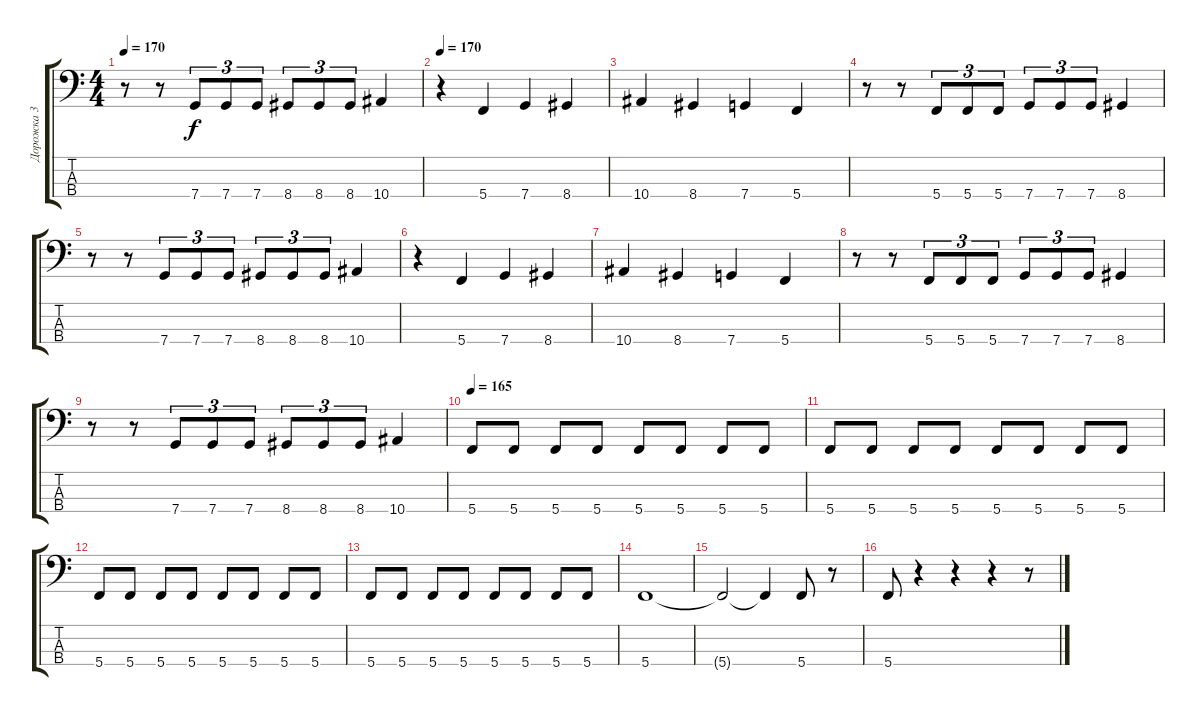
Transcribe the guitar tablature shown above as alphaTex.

\track ("Дорожка 3" "Дорожка 3") {instrument electricbasspick}
\staff {score tabs}
\tuning (F2 C2 G1 C1) {hide}
\ts (4 4)
\tempo 170
\clef f4
\ks c
r.8{dy f} r.8 7.4.8{tu (3 2)} 7.4.8{tu (3 2)} 7.4.8{tu (3 2)} 8.4.8{tu (3 2)} 8.4.8{tu (3 2)} 8.4.8{tu (3 2)} 10.4.4 |
\tempo 170
r.4 5.4.4 7.4.4 8.4.4 |
10.4.4 8.4.4 7.4.4 5.4.4 |
r.8 r.8 5.4.8{tu (3 2)} 5.4.8{tu (3 2)} 5.4.8{tu (3 2)} 7.4.8{tu (3 2)} 7.4.8{tu (3 2)} 7.4.8{tu (3 2)} 8.4.4 |
r.8 r.8 7.4.8{tu (3 2)} 7.4.8{tu (3 2)} 7.4.8{tu (3 2)} 8.4.8{tu (3 2)} 8.4.8{tu (3 2)} 8.4.8{tu (3 2)} 10.4.4 |
r.4 5.4.4 7.4.4 8.4.4 |
10.4.4 8.4.4 7.4.4 5.4.4 |
r.8 r.8 5.4.8{tu (3 2)} 5.4.8{tu (3 2)} 5.4.8{tu (3 2)} 7.4.8{tu (3 2)} 7.4.8{tu (3 2)} 7.4.8{tu (3 2)} 8.4.4 |
r.8 r.8 7.4.8{tu (3 2)} 7.4.8{tu (3 2)} 7.4.8{tu (3 2)} 8.4.8{tu (3 2)} 8.4.8{tu (3 2)} 8.4.8{tu (3 2)} 10.4.4 |
\tempo 165
5.4.8 5.4.8 5.4.8 5.4.8 5.4.8 5.4.8 5.4.8 5.4.8 |
5.4.8 5.4.8 5.4.8 5.4.8 5.4.8 5.4.8 5.4.8 5.4.8 |
5.4.8 5.4.8 5.4.8 5.4.8 5.4.8 5.4.8 5.4.8 5.4.8 |
5.4.8 5.4.8 5.4.8 5.4.8 5.4.8 5.4.8 5.4.8 5.4.8 |
5.4.1 |
5.4{t}.2 5.4{t}.4 5.4.8 r.8 |
5.4.8 r.4 r.4 r.4 r.8
